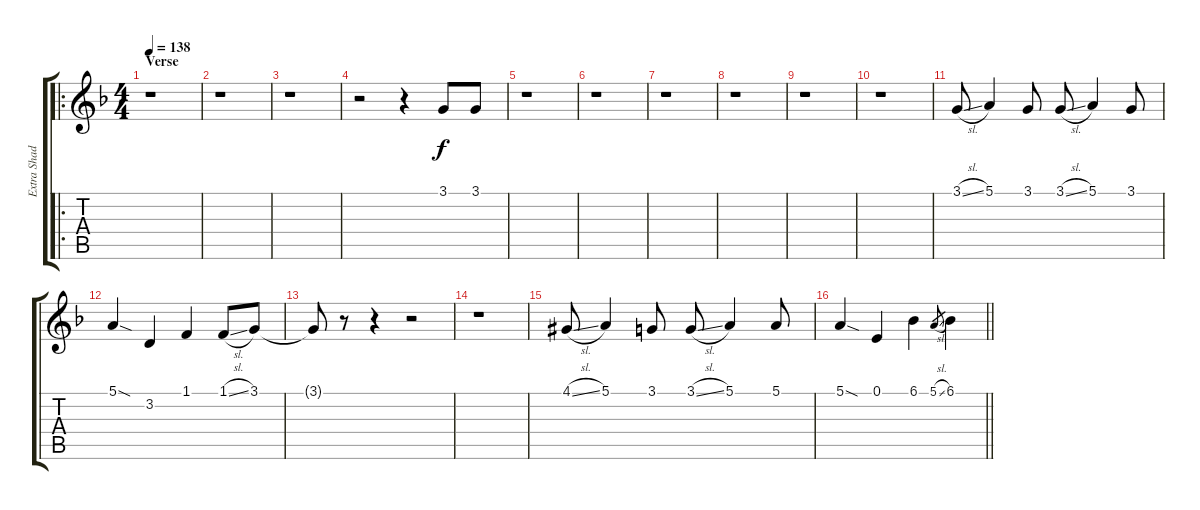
\track ("Extra Shadow Voice" "Extra Shad") {instrument tenorsax}
\staff {score tabs}
\tuning (E4 B3 G3 D3 A2 D2) {hide}
\ro
\ts (4 4)
\section ("" "Verse")
\tempo 138
\clef g2
\ks f
r.1{dy f} |
r.1 |
r.1 |
r.2 r.4 3.1.8 3.1.8 |
r.1 |
r.1 |
r.1 |
r.1 |
r.1 |
r.1 |
3.1{sl}.8 5.1.4 3.1.8 3.1{sl}.8 5.1.4 3.1.8 |
5.1{sod}.4 3.2.4 1.1.4 1.1{sl}.8 3.1.8 |
3.1{t}.8 r.8 r.4 r.2 |
r.1 |
4.1{sl acc #}.8 5.1.4 3.1.8 3.1{sl}.8 5.1.4 5.1.8 |
\barLineRight lightlight
5.1{sod}.4 0.1.4 6.1.4 5.1{sl}.8{gr} 6.1.4
